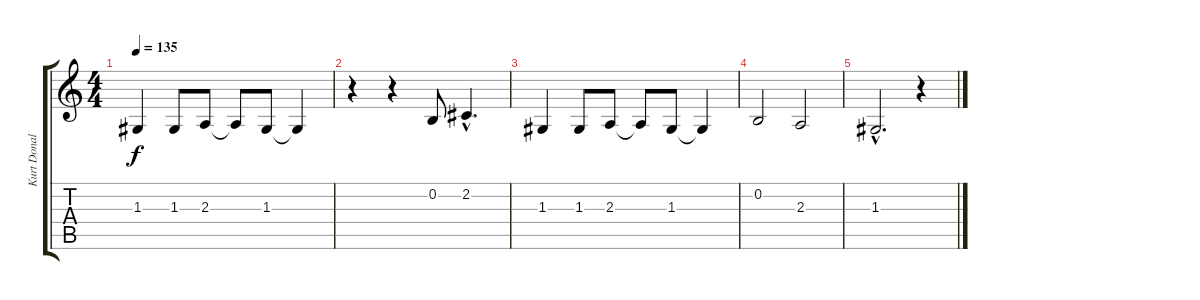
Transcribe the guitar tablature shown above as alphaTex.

\track ("Kurt Donald Cobain (Voix)" "Kurt Donal") {instrument altosax}
\staff {score tabs}
\tuning (E4 B3 G3 D3 A2 E2) {hide}
\ts (4 4)
\tempo 135
\clef g2
\ks c
1.3.4{dy f} 1.3.8 2.3.8 2.3{t}.8 1.3.8 1.3{t}.4 |
r.4 r.4 0.2.8 2.2{hac}.4{d} |
1.3.4 1.3.8 2.3.8 2.3{t}.8 1.3.8 1.3{t}.4 |
0.2.2 2.3.2 |
1.3{hac}.2{d} r.4
